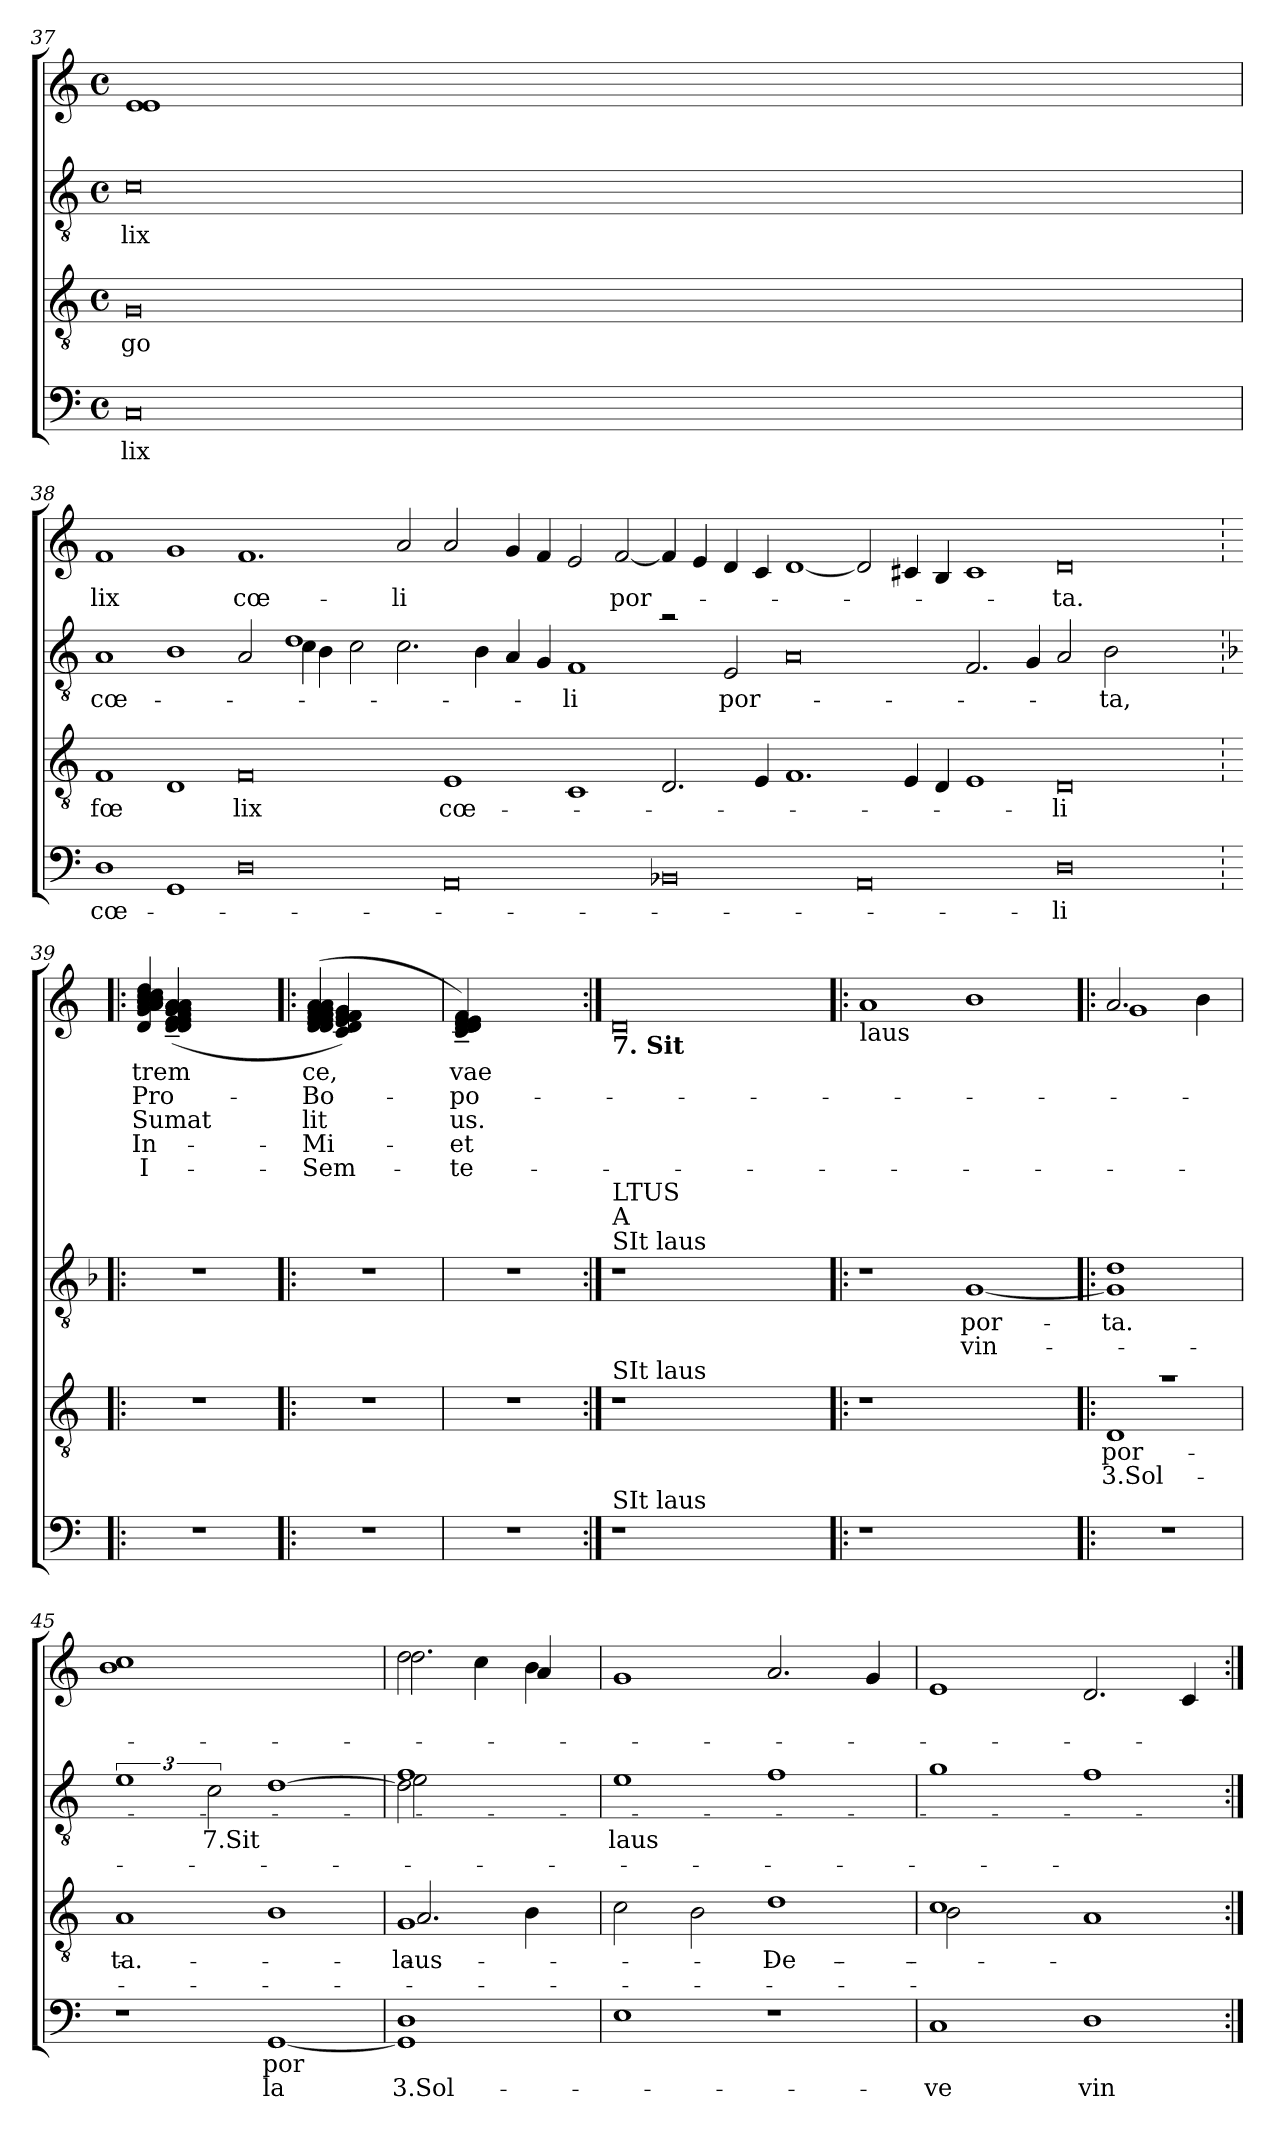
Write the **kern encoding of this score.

**kern	**text	**text	**kern	**text	**text	**kern	**text	**text	**kern	**text	**text	**text	**text	**text
*part4	*part4	*part4	*part3	*part3	*part3	*part2	*part2	*part2	*part1	*part1	*part1	*part1	*part1	*part1
*staff4	*staff4	*staff4	*staff3	*staff3	*staff3	*staff2	*staff2	*staff2	*staff1	*staff1	*staff1	*staff1	*staff1	*staff1
*clefF4	*	*	*clefGv2	*	*	*clefGv2	*	*	*clefG2	*	*	*	*	*
*k[]	*	*	*k[]	*	*	*k[]	*	*	*k[]	*	*	*	*	*
*C:	*	*	*C:	*	*	*C:	*	*	*C:	*	*	*	*	*
*M4/4	*	*	*M4/4	*	*	*M4/4	*	*	*M4/4	*	*	*	*	*
*met(c)	*	*	*met(c)	*	*	*met(c)	*	*	*met(c)	*	*	*	*	*
=37	=37	=37	=37	=37	=37	=37	=37	=37	=37	=37	=37	=37	=37	=37
!	!LO:LY:b	!	!	!LO:LY:b	!	!	!LO:LY:b	!	!	!	!	!	!	!
0C	-lix	.	0G	go	.	0c	-lix	.	1e 1e	.	.	.	.	.
.	.	.	.	.	.	.	.	.	1ryy	.	.	.	.	.
!!LO:LB:g=z
=38!	=38!	=38!	=38!	=38!	=38!	=38!	=38!	=38!	=38!	=38!	=38!	=38!	=38!	=38!
!	!LO:LY:b	!	!	!LO:LY:b	!	!	!LO:LY:b	!	!	!LO:LY:b	!	!	!	!
*	*	*	*	*	*	*^	*	*	*	*	*	*	*	*
1D	cœ-	.	1F	fœ	.	1A	0ryy	cœ-	.	1f	-lix	.	.	.	.
1GG	.	.	1D	.	.	1B	.	.	.	1g	.	.	.	.	.
!	!	!	!	!LO:LY:b	!	!	!	!	!	!	!LO:LY:b	!	!	!	!
0D	.	.	0F	lix	.	2A/	2ryy	.	.	1.f	cœ-	.	.	.	.
.	.	.	.	.	.	1d	4c\	.	.	.	.	.	.	.	.
.	.	.	.	.	.	.	4B\	.	.	.	.	.	.	.	.
.	.	.	.	.	.	.	2c\	.	.	.	.	.	.	.	.
!	!	!	!	!	!	!	!	!	!	!	!LO:LY:b	!	!	!	!
.	.	.	.	.	.	2.c\	1ryy	.	.	2a/	-li	.	.	.	.
!	!	!	!	!LO:LY:b	!	!	!	!	!	!	!	!	!	!	!
0AA	.	.	1E	cœ-	.	.	.	.	.	2a/	.	.	.	.	.
.	.	.	.	.	.	4B\	.	.	.	.	.	.	.	.	.
.	.	.	.	.	.	4A/	2%15ryy	.	.	4g/	.	.	.	.	.
.	.	.	.	.	.	4G/	.	.	.	4f/	.	.	.	.	.
!	!	!	!	!	!	!	!	!LO:LY:b	!	!	!	!	!	!	!
.	.	.	1C	.	.	1F	.	-li	.	2e/	.	.	.	.	.
!	!	!	!	!	!	!	!	!	!	!	!LO:LY:b	!	!	!	!
.	.	.	.	.	.	.	.	.	.	[<2f/	por-	.	.	.	.
0BB-X	.	.	2.D/	.	.	2ra	.	.	.	4f/]	.	.	.	.	.
.	.	.	.	.	.	.	.	.	.	4e/	.	.	.	.	.
!	!	!	!	!	!	!	!	!LO:LY:b	!	!	!	!	!	!	!
.	.	.	.	.	.	2E/	.	por-	.	4d/	.	.	.	.	.
.	.	.	4E/	.	.	.	.	.	.	4c/	.	.	.	.	.
.	.	.	1.F	.	.	0A	.	.	.	[<1d	.	.	.	.	.
0AA	.	.	.	.	.	.	.	.	.	2d/]	.	.	.	.	.
.	.	.	4E/	.	.	.	.	.	.	4c#/	.	.	.	.	.
.	.	.	4D/	.	.	.	.	.	.	4B/	.	.	.	.	.
.	.	.	1E	.	.	2.F/	.	.	.	1c#	.	.	.	.	.
.	.	.	.	.	.	4G/	.	.	.	.	.	.	.	.	.
!	!LO:LY:b	!	!	!LO:LY:b	!	!	!	!	!	!	!LO:LY:b	!	!	!	!
0D	-li	.	0D	-li	.	2A/	.	.	.	(<0d	-ta.	.	.	.	.
!	!	!	!	!	!	!	!	!LO:LY:b	!	!	!	!	!	!	!
.	.	.	.	.	.	2B\	.	-ta,	.	.	.	.	.	.	.
.	.	.	.	.	.	1ryy	.	.	.	.	.	.	.	.	.
*	*	*	*	*	*	*v	*v	*	*	*	*	*	*	*	*
!!LO:PB:g=z
=39!:	=39!:	=39!:	=39!:	=39!:	=39!:	=39!:	=39!:	=39!:	=39!:	=39!:	=39!:	=39!:	=39!:	=39!:
*	*	*	*	*	*	*k[b-]	*	*	*	*	*	*	*	*
*	*	*	*	*	*	*F:	*	*	*	*	*	*	*	*
!	!	!	!	!	!	!	!	!	!	!LO:LY:b:rj	!LO:LY:b:rj	!LO:LY:b:rj	!LO:LY:b:rj	!LO:LY:b:rj
*	*	*	*	*	*	*	*	*	*^	*	*	*	*	*
!	!	!	!	!	!	!	!	!	!	!	!LO:LY:b	!LO:LY:b	!LO:LY:b	!LO:LY:b	!LO:LY:b
1r	.	.	1r	.	.	1r	.	.	((4d/ 4g/ 4a/ 4a/ 4a/ 4b/ 4b/ 4b/ 4b/ 4cc/ 4cc/ 4dd/	(<4d/~< 4d/~< 4e/~< 4e/~< 4e/~< 4f/~< 4g/~< 4g/~< 4a/~< 4a/~< 4a/~< 4a/~<)	-trem	Pro-	-Sumat	In-	I-
.	.	.	.	.	.	.	.	.	2.ryy	2.ryy	.	.	.	.	.
!!LO:LB:g=z	!!
=40	=40	=40	=40	=40	=40	=40	=40	=40	=40	=40	=40	=40	=40	=40	=40
!	!	!	!	!	!	!	!	!	!	!	!LO:LY:b	!LO:LY:b	!LO:LY:b	!LO:LY:b	!LO:LY:b
!	!	!	!	!	!	!	!	!	!	!	!LO:LY:b	!LO:LY:b	!LO:LY:b	!LO:LY:b	!LO:LY:b
1r	.	.	1r	.	.	1r	.	.	(<(<4d/ 4d/ 4e/ 4e/ 4e/ 4f/ 4f/ 4f/ 4g/ 4g/ 4a/ 4a/	(<4c/ 4d/ 4e/ 4f/ 4f/ 4f/ 4g/)	-ce,	Bo-	-lit	Mi-	Sem-
.	.	.	.	.	.	.	.	.	2.ryy	2.ryy	.	.	.	.	.
!!LO:LB:g=z
=41	=41	=41	=41	=41	=41	=41	=41	=41	=41	=41	=41	=41	=41	=41	=41
!	!	!	!	!	!	!	!	!	!	!	!LO:LY:b	!LO:LY:b	!LO:LY:b	!LO:LY:b	!LO:LY:b
*	*	*	*	*	*	*	*	*	*v	*v	*	*	*	*	*
1r	.	.	1r	.	.	1r	.	.	4c/~< 4d/~< 4d/~< 4d/~< 4e/~< 4e/~< 4e/~< 4e/~< 4f/~<)	-vae	po-	-us.	et	-te-
.	.	.	.	.	.	.	.	.	2.ryy	.	.	.	.	.
!!LO:PB:g=z
=42:|!	=42:|!	=42:|!	=42:|!	=42:|!	=42:|!	=42:|!	=42:|!	=42:|!	=42:|!	=42:|!	=42:|!	=42:|!	=42:|!	=42:|!
*	*	*	*	*	*	*k[]	*	*	*	*	*	*	*	*
*	*	*	*	*	*	*C:	*	*	*	*	*	*	*	*
!	!	!	!	!	!	!	!	!	!LO:TX:b:B:t=7. Sit	!	!	!	!	!
!	!	!	!	!	!	!LO:TX:a:t=SIt laus	!	!	!	!	!	!	!	!
!	!	!	!	!	!	!LO:TX:a:t=A	!	!	!	!	!	!	!	!
!	!	!	!	!	!	!LO:TX:t=LTUS	!	!	!	!	!	!	!	!
!	!	!	!LO:TX:a:t=SIt laus	!	!	!	!	!	!	!	!	!	!	!
!LO:TX:a:t=SIt laus	!	!	!	!	!	!	!	!	!	!	!	!	!	!
1r	.	.	1r	.	.	1r	.	.	0d	.	.	.	.	.
1ryy	.	.	1ryy	.	.	1ryy	.	.	.	.	.	.	.	.
=43!:	=43!:	=43!:	=43!:	=43!:	=43!:	=43!:	=43!:	=43!:	=43!:	=43!:	=43!:	=43!:	=43!:	=43!:
!	!	!	!	!	!	!	!	!	!LO:TX:b:t=laus	!	!	!	!	!
1r	.	.	1r	.	.	1r	.	.	1a	.	.	.	.	.
!	!	!	!	!	!	!	!LO:LY:b:rj	!LO:LY:b:rj	!	!	!	!	!	!
1ryy	.	.	1ryy	.	.	[<1G	por-	vin-	1b	.	.	.	.	.
=44!	=44!	=44!	=44!	=44!	=44!	=44!	=44!	=44!	=44!	=44!	=44!	=44!	=44!	=44!
*	*	*	*^	*	*	*	*	*	*	*	*	*	*	*
!	!	!	!	!	!	!	!	!	!	!LO:TX:b:t=Deo	!	!	!	!	!
!	!	!	!	!	!LO:LY:b:rj	!LO:LY:b:rj	!	!LO:LY:b	!	!	!	!	!	!	!
*	*	*	*	*	*	*	*	*	*	*^	*	*	*	*	*
1r	.	.	1ra	1D	por-	3.Sol-	1G] 1d	-ta.	.	2.a/	1g	.	.	.	.	.
.	.	.	.	.	.	.	.	.	.	4b\	.	.	.	.	.	.
*	*	*	*v	*v	*	*	*	*	*	*v	*v	*	*	*	*	*
=45!	=45!	=45!	=45!	=45!	=45!	=45!	=45!	=45!	=45!	=45!	=45!	=45!	=45!	=45!
!	!	!	!	!LO:LY:b	!	!	!	!	!	!	!	!	!	!
1r	.	.	1A	-ta.	.	3%2e	.	.	1b 1cc	.	.	.	.	.
!	!	!	!	!	!	!	!LO:LY:b	!	!	!	!	!	!	!
.	.	.	.	.	.	3c\	7.Sit	.	.	.	.	.	.	.
!	!LO:LY:b:rj	!LO:LY:b:rj	!	!	!	!	!	!	!	!	!	!	!	!
[<1GG	por	-la	1B	.	.	[>1d	.	.	1ryy	.	.	.	.	.
=46!	=46!	=46!	=46!	=46!	=46!	=46!	=46!	=46!	=46!	=46!	=46!	=46!	=46!	=46!
!	!	!	!	!	!	!	!	!	!LO:TX:b:t=Patri	!	!	!	!	!
!	!	!LO:LY:b	!	!LO:LY:b	!	!	!	!	!	!	!	!	!	!
*	*	*	*^	*	*	*	*	*	*	*	*	*	*	*
!	!	!	!	!	!LO:LY:b	!	!	!	!	!	!	!	!	!	!
*	*	*	*	*	*	*	*^	*	*	*^	*	*	*	*	*
*	*	*	*	*	*	*	*	*^	*	*	*	*	*	*	*	*	*
1GG] 1D	.	3.Sol-	1G	2.A/	laus	.	2d\]	2e\	1f	.	.	2dd\	2.dd\	.	.	.	.	.
.	.	.	.	.	.	.	2ryy	2ryy	.	.	.	4cc\	.	.	.	.	.	.
.	.	.	.	4B\	.	.	.	.	.	.	.	4b\	4a/	.	.	.	.	.
*	*	*	*	*	*	*	*v	*v	*v	*	*	*	*	*	*	*	*	*
=47!	=47!	=47!	=47!	=47!	=47!	=47!	=47!	=47!	=47!	=47!	=47!	=47!	=47!	=47!	=47!	=47!
!	!	!	!	!	!	!	!	!LO:LY:b	!	!	!	!	!	!	!	!
*	*	*	*v	*v	*	*	*	*	*	*v	*v	*	*	*	*	*
1E	.	.	2c\	.	.	1e	laus	.	1g	.	.	.	.	.
.	.	.	2B\	.	.	.	.	.	.	.	.	.	.	.
!	!	!	!	!LO:LY:b	!	!	!	!	!	!	!	!	!	!
1r	.	.	1d	De-	.	1f	.	.	2.a/	.	.	.	.	.
.	.	.	.	.	.	.	.	.	4g/	.	.	.	.	.
=48!	=48!	=48!	=48!	=48!	=48!	=48!	=48!	=48!	=48!	=48!	=48!	=48!	=48!	=48!
!	!	!LO:LY:b	!	!	!	!	!	!	!	!	!	!	!	!
*	*	*	*^	*	*	*	*	*	*	*	*	*	*	*
1C	.	-ve	1c	2B<\	.	.	1g	.	.	1e	.	.	.	.	.
.	.	.	.	1.ryy	.	.	.	.	.	.	.	.	.	.	.
!	!	!LO:LY:b:rj	!	!	!	!	!	!	!	!	!	!	!	!	!
1D	.	vin-	1A	.	.	.	1f	.	.	2.d/	.	.	.	.	.
.	.	.	.	.	.	.	.	.	.	4c/	.	.	.	.	.
*	*	*	*v	*v	*	*	*	*	*	*	*	*	*	*	*
=:|!	=:|!	=:|!	=:|!	=:|!	=:|!	=:|!	=:|!	=:|!	=:|!	=:|!	=:|!	=:|!	=:|!	=:|!
*-	*-	*-	*-	*-	*-	*-	*-	*-	*-	*-	*-	*-	*-	*-
